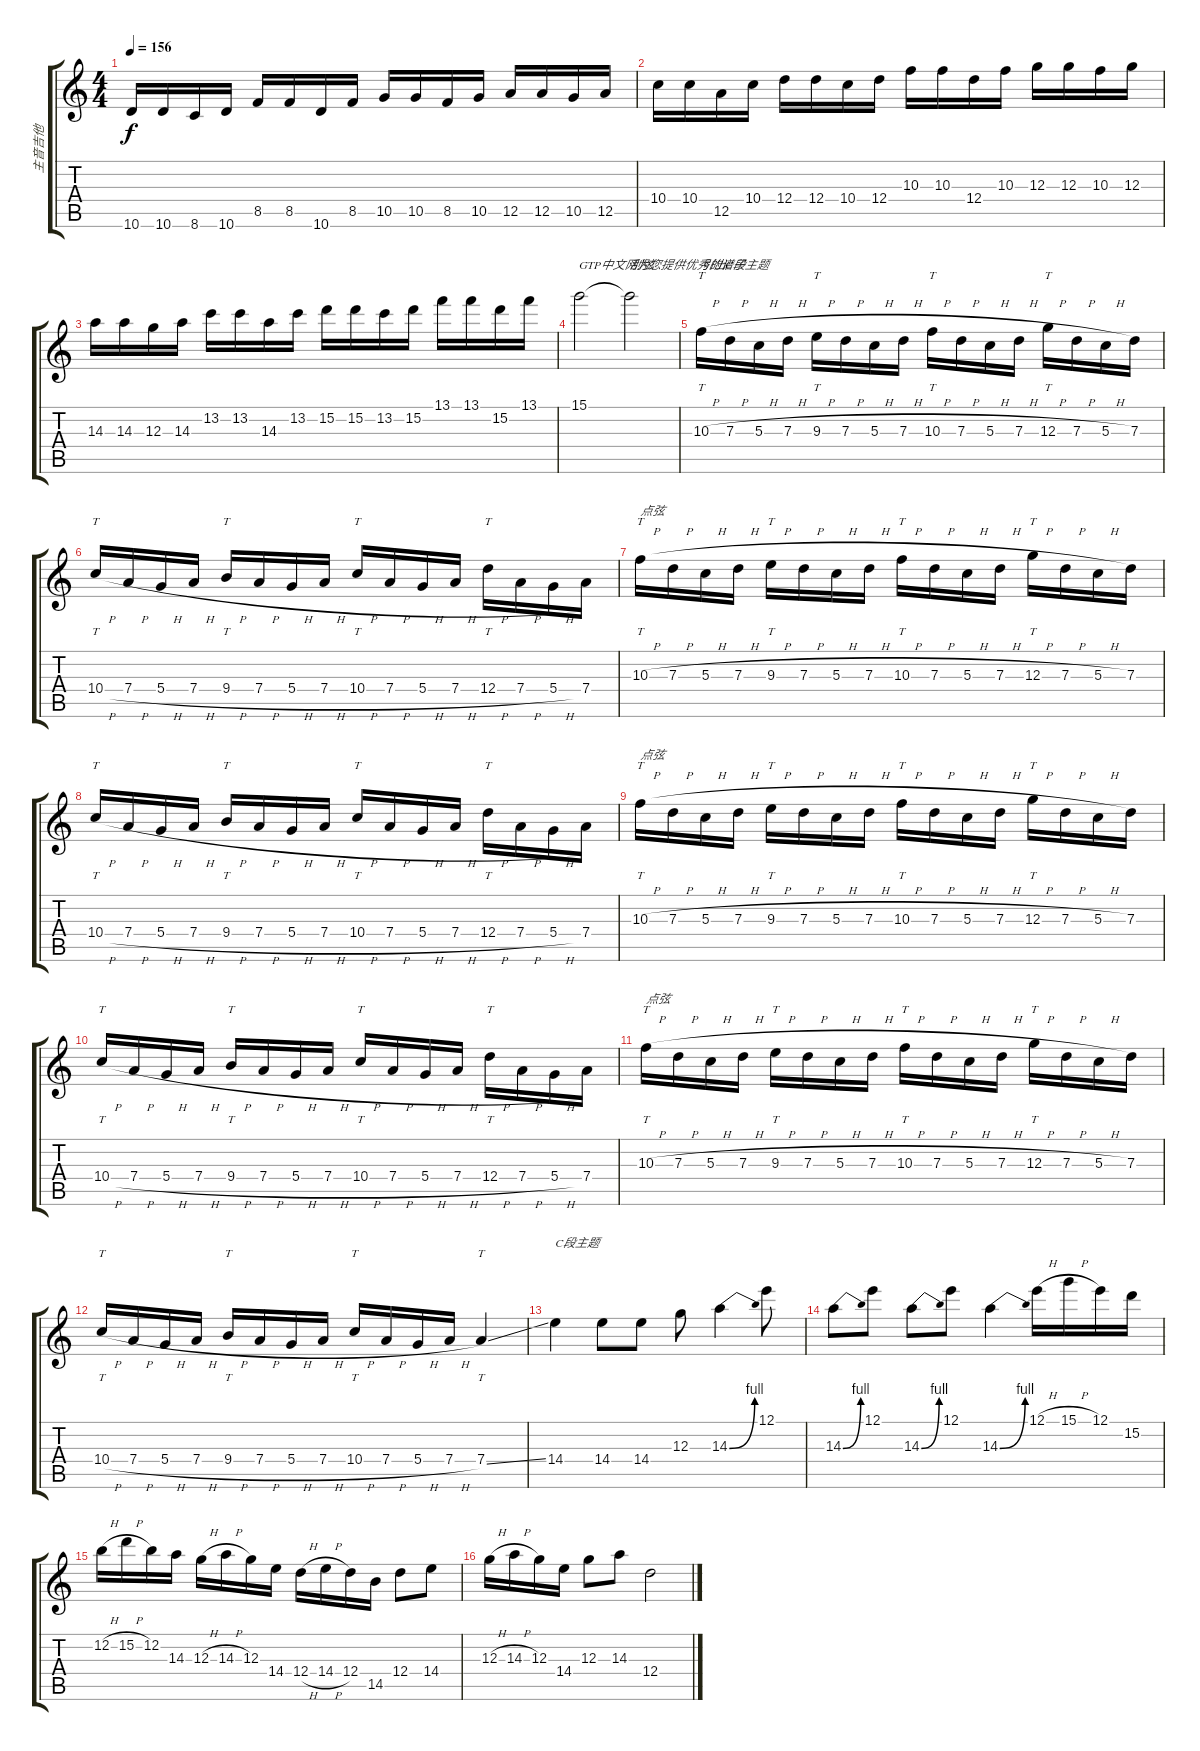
\track ("主音吉他" "主音吉他") {instrument overdrivenguitar}
\staff {score tabs}
\tuning (E4 B3 G3 D3 A2 E2) {hide}
\ts (4 4)
\tempo 156
\clef g2
\ks c
10.6.16{dy f} 10.6.16 8.6.16 10.6.16 8.5.16 8.5.16 10.6.16 8.5.16 10.5.16 10.5.16 8.5.16 10.5.16 12.5.16 12.5.16 10.5.16 12.5.16 |
10.4.16 10.4.16 12.5.16 10.4.16 12.4.16 12.4.16 10.4.16 12.4.16 10.3.16 10.3.16 12.4.16 10.3.16 12.3.16 12.3.16 10.3.16 12.3.16 |
14.3.16 14.3.16 12.3.16 14.3.16 13.2.16 13.2.16 14.3.16 13.2.16 15.2.16 15.2.16 13.2.16 15.2.16 13.1.16 13.1.16 15.2.16 13.1.16 |
15.1.2{txt "GTP中文网为您提供优秀的谱子"} 15.1{t}.2{txt "刮弦"} |
10.3{h}.16{tt txt "引出C段主题"} 7.3{h}.16 5.3{h}.16 7.3{h}.16 9.3{h}.16{tt} 7.3{h}.16 5.3{h}.16 7.3{h}.16 10.3{h}.16{tt} 7.3{h}.16 5.3{h}.16 7.3{h}.16 12.3{h}.16{tt} 7.3{h}.16 5.3{h}.16 7.3.16 |
10.4{h}.16{tt} 7.4{h}.16 5.4{h}.16 7.4{h}.16 9.4{h}.16{tt} 7.4{h}.16 5.4{h}.16 7.4{h}.16 10.4{h}.16{tt} 7.4{h}.16 5.4{h}.16 7.4{h}.16 12.4{h}.16{tt} 7.4{h}.16 5.4{h}.16 7.4.16 |
10.3{h}.16{tt txt "点弦"} 7.3{h}.16 5.3{h}.16 7.3{h}.16 9.3{h}.16{tt} 7.3{h}.16 5.3{h}.16 7.3{h}.16 10.3{h}.16{tt} 7.3{h}.16 5.3{h}.16 7.3{h}.16 12.3{h}.16{tt} 7.3{h}.16 5.3{h}.16 7.3.16 |
10.4{h}.16{tt} 7.4{h}.16 5.4{h}.16 7.4{h}.16 9.4{h}.16{tt} 7.4{h}.16 5.4{h}.16 7.4{h}.16 10.4{h}.16{tt} 7.4{h}.16 5.4{h}.16 7.4{h}.16 12.4{h}.16{tt} 7.4{h}.16 5.4{h}.16 7.4.16 |
10.3{h}.16{tt txt "点弦"} 7.3{h}.16 5.3{h}.16 7.3{h}.16 9.3{h}.16{tt} 7.3{h}.16 5.3{h}.16 7.3{h}.16 10.3{h}.16{tt} 7.3{h}.16 5.3{h}.16 7.3{h}.16 12.3{h}.16{tt} 7.3{h}.16 5.3{h}.16 7.3.16 |
10.4{h}.16{tt} 7.4{h}.16 5.4{h}.16 7.4{h}.16 9.4{h}.16{tt} 7.4{h}.16 5.4{h}.16 7.4{h}.16 10.4{h}.16{tt} 7.4{h}.16 5.4{h}.16 7.4{h}.16 12.4{h}.16{tt} 7.4{h}.16 5.4{h}.16 7.4.16 |
10.3{h}.16{tt txt "点弦"} 7.3{h}.16 5.3{h}.16 7.3{h}.16 9.3{h}.16{tt} 7.3{h}.16 5.3{h}.16 7.3{h}.16 10.3{h}.16{tt} 7.3{h}.16 5.3{h}.16 7.3{h}.16 12.3{h}.16{tt} 7.3{h}.16 5.3{h}.16 7.3.16 |
10.4{h}.16{tt} 7.4{h}.16 5.4{h}.16 7.4{h}.16 9.4{h}.16{tt} 7.4{h}.16 5.4{h}.16 7.4{h}.16 10.4{h}.16{tt} 7.4{h}.16 5.4{h}.16 7.4{h}.16 7.4{ss}.4{tt} |
14.4.4{txt "C段主题"} 14.4.8 14.4.8 12.3.8 14.3{be (bend 0 0 60 4)}.4 12.1.8 |
14.3{be (bend 0 0 60 4)}.8 12.1.8 14.3{be (bend 0 0 60 4)}.8 12.1.8 14.3{be (bend 0 0 60 4)}.4 12.1{h}.16 15.1{h}.16 12.1.16 15.2.16 |
12.2{h}.16 15.2{h}.16 12.2.16 14.3.16 12.3{h}.16 14.3{h}.16 12.3.16 14.4.16 12.4{h}.16 14.4{h}.16 12.4.16 14.5.16 12.4.8 14.4.8 |
12.3{h}.16 14.3{h}.16 12.3.16 14.4.16 12.3.8 14.3.8 12.4.2
